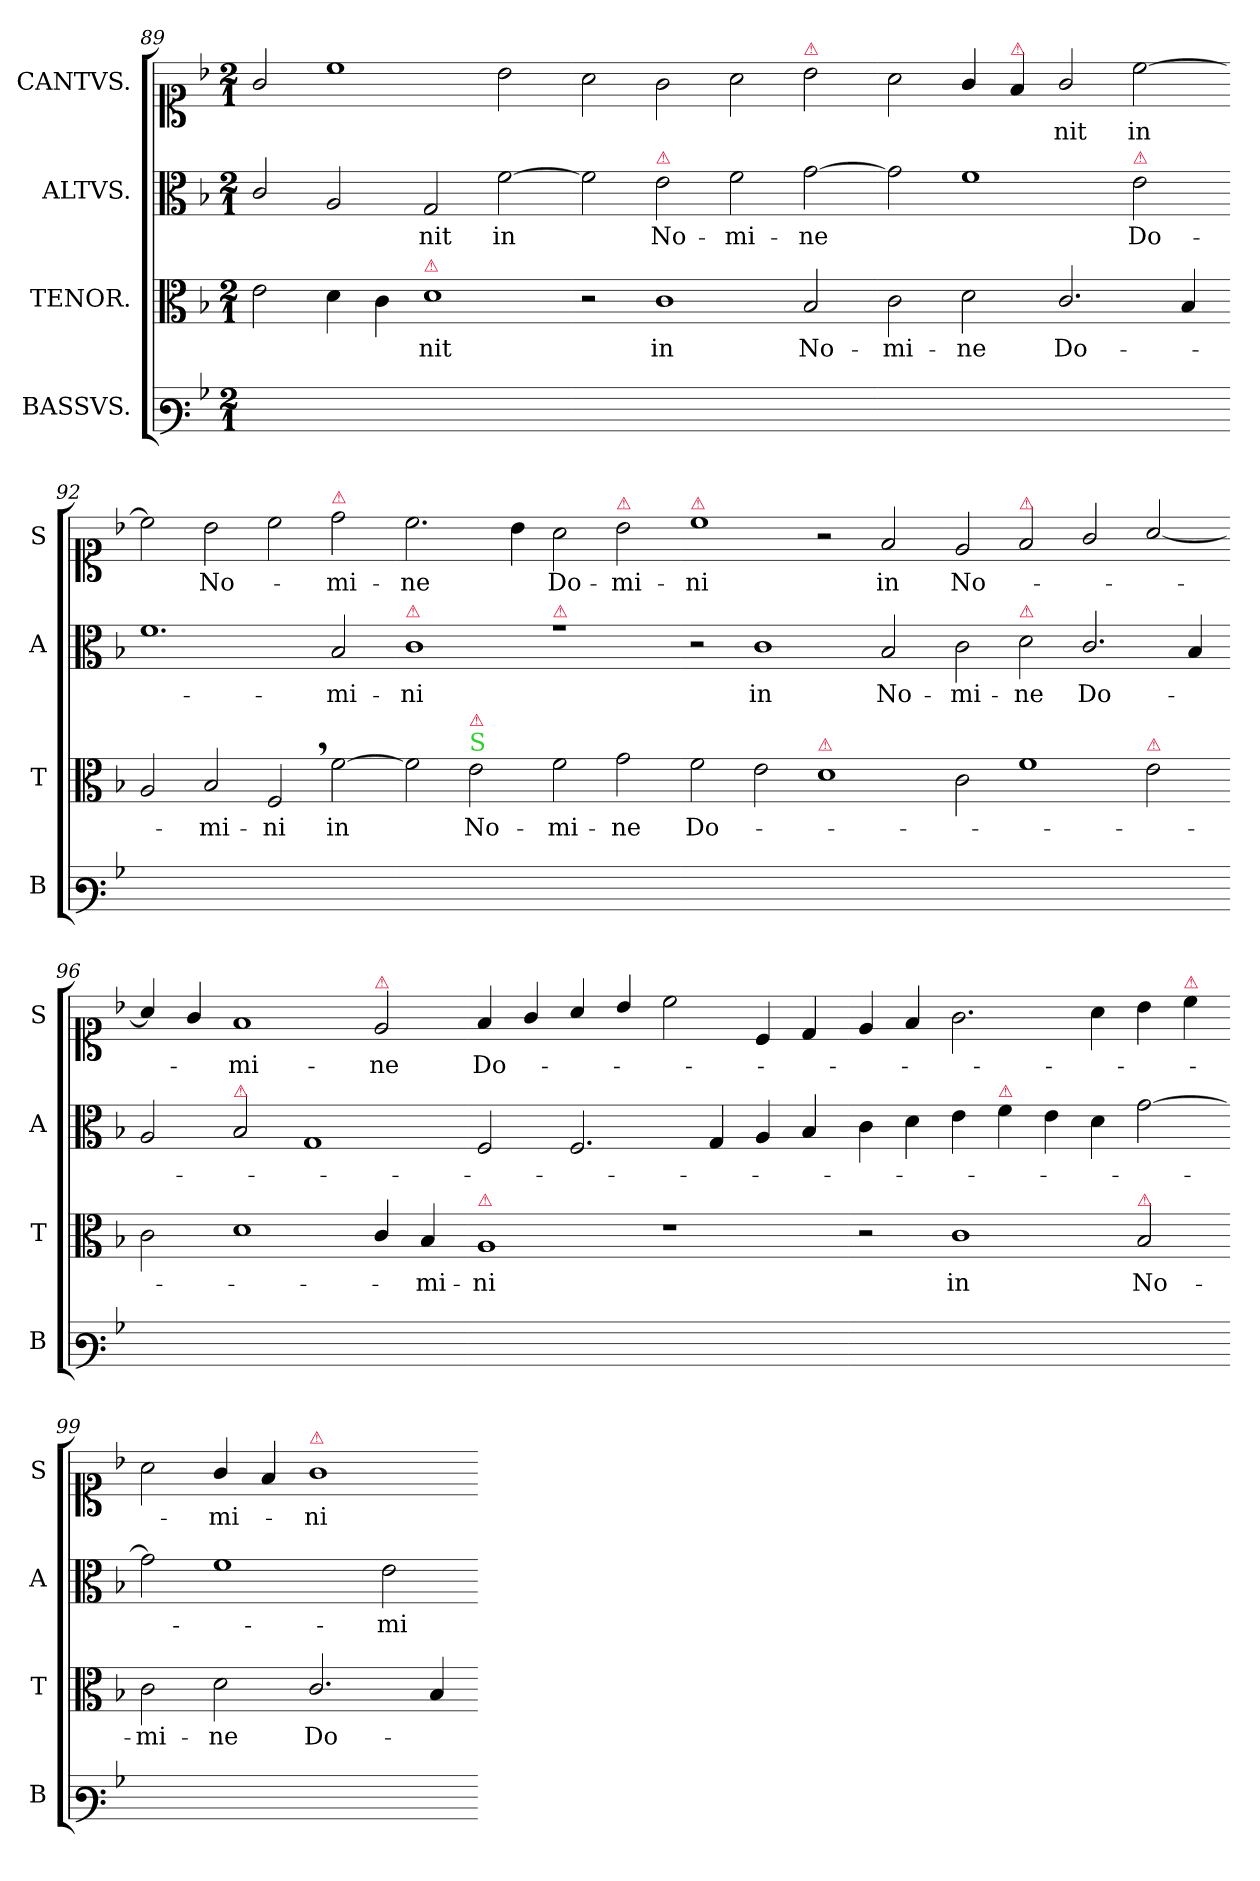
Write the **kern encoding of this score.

**kern	**kern	**text	**kern	**text	**kern	**text
*part4	*part3	*part3	*part2	*part2	*part1	*part1
*staff4	*staff3	*staff3	*staff2	*staff2	*staff1	*staff1
*I"BASSVS.	*I"TENOR.	*	*I"ALTVS.	*	*I"CANTVS.	*
*I'B	*I'T	*	*I'A	*	*I'S	*
*clefF3	*clefC3	*	*clefC3	*	*clefC1	*
*k[b-]	*k[b-]	*	*k[b-]	*	*k[b-]	*
*M2/1	*M2/1	*	*M2/1	*	*M2/1	*
=89	=89	=89	=89	=89	=89	=89
0ryy	2e\	.	2c/	.	2g/	.
.	4d\	.	2A/	.	1cc	.
.	4c\	.	.	.	.	.
!	!LO:TX:a:color=crimson:t=⚠	!	!	!	!	!
.	1d	-nit	2G/	-nit	.	.
.	.	.	[2f	in	2b-\	.
=90-	=90-	=90-	=90-	=90-	=90-	=90-
0ryy	2r	.	2f]	.	2a\	.
!	!	!	!LO:TX:a:color=crimson:t=⚠	!	!	!
.	1c	in	2e\	No-	2g\	.
.	.	.	2f\	-mi-	2a\	.
!	!	!	!	!	!LO:TX:a:color=crimson:t=⚠	!
.	2B-/	No-	[2g	-ne	2b-\	.
=91-	=91-	=91-	=91-	=91-	=91-	=91-
0ryy	2c\	-mi-	2g]	.	2a\	.
.	2d\	-ne	1f	.	4g/	.
!	!	!	!	!	!LO:TX:a:color=crimson:t=⚠	!
.	.	.	.	.	4f/	.
.	2.c/	Do-	.	.	2g/	-nit
!	!	!	!LO:TX:a:color=crimson:t=⚠	!	!	!
.	.	.	2e\	Do-	[2cc	in
.	4B-/	.	.	.	.	.
=92-	=92-	=92-	=92-	=92-	=92-	=92-
0ryy	2A/	.	1.f	.	2cc]	.
.	2B-/	-mi-	.	.	2b-\	No-
.	2F,/	-ni	.	.	2cc\	.
!	!	!	!	!	!LO:TX:a:color=crimson:t=⚠	!
.	[2f\	in	2B-/	mi-	2dd\	-mi-
=93-	=93-	=93-	=93-	=93-	=93-	=93-
!	!	!	!LO:TX:a:color=crimson:t=⚠	!	!	!
0ryy	2f\]	.	1c	-ni	2.cc\	-ne
!	!LO:TX:a:color=limegreen:t=S	!	!	!	!	!
!	!LO:TX:a:color=crimson:t=⚠	!	!	!	!	!
.	2e\	No-	.	.	.	.
.	.	.	.	.	4b-\	.
!	!	!	!LO:TX:a:color=crimson:t=⚠	!	!	!
.	2f\	-mi-	1rg	.	2a\	Do-
!	!	!	!	!	!LO:TX:a:color=crimson:t=⚠	!
.	2g\	-ne	.	.	2b-\	-mi-
=94-	=94-	=94-	=94-	=94-	=94-	=94-
!	!	!	!	!	!LO:TX:a:color=crimson:t=⚠	!
0ryy	2f\	Do-	2r	.	1cc	-ni
.	2e\	.	1c	in	.	.
!	!LO:TX:a:color=crimson:t=⚠	!	!	!	!	!
.	1d	.	.	.	2r	.
.	.	.	2B-/	No-	2f/	in
=95-	=95-	=95-	=95-	=95-	=95-	=95-
0ryy	2c\	.	2c\	-mi-	2e/	No-
!	!	!	!	!	!LO:TX:a:color=crimson:t=⚠	!
!	!	!	!LO:TX:a:color=crimson:t=⚠	!	!	!
.	1f	.	2d\	-ne	2f/	.
.	.	.	2.c/	Do-	2g/	.
!	!LO:TX:a:color=crimson:t=⚠	!	!	!	!	!
.	2e\	.	.	.	[2a/	.
.	.	.	4B-/	.	.	.
=96-	=96-	=96-	=96-	=96-	=96-	=96-
0ryy	2c\	.	2A/	.	4a/]	.
.	.	.	.	.	4g/	.
!	!	!	!LO:TX:a:color=crimson:t=⚠	!	!	!
.	1d	.	2B-/	.	1f	-mi-
.	.	.	1G	.	.	.
!	!	!	!	!	!LO:TX:a:color=crimson:t=⚠	!
.	4c/	.	.	.	2e/	-ne
.	4B-/	-mi-	.	.	.	.
=97-	=97-	=97-	=97-	=97-	=97-	=97-
!	!LO:TX:a:color=crimson:t=⚠	!	!	!	!	!
0ryy	1A	-ni	2F/	.	4f/	Do-
.	.	.	.	.	4g/	.
.	.	.	2.F/	.	4a/	.
.	.	.	.	.	4b-/	.
.	1r	.	.	.	2cc\	.
.	.	.	4G/	.	.	.
.	.	.	4A/	.	4c/	.
.	.	.	4B-/	.	4d/	.
=98-	=98-	=98-	=98-	=98-	=98-	=98-
0ryy	2r	.	4c\	.	4e/	.
.	.	.	4d\	.	4f/	.
.	1c	in	4e\	.	2.g\	.
!	!	!	!LO:TX:a:color=crimson:t=⚠	!	!	!
.	.	.	4f\	.	.	.
.	.	.	4e\	.	.	.
.	.	.	4d\	.	4a\	.
!	!LO:TX:a:color=crimson:t=⚠	!	!	!	!	!
.	2B-/	No-	[2g	.	4b-\	.
!	!	!	!	!	!LO:TX:a:color=crimson:t=⚠	!
.	.	.	.	.	4cc\	.
=99-	=99-	=99-	=99-	=99-	=99-	=99-
0ryy	2c\	-mi-	2g]	.	2a\	.
.	2d\	-ne	1f	.	4g/	mi-
.	.	.	.	.	4f/	.
!	!	!	!	!	!LO:TX:a:color=crimson:t=⚠	!
.	2.c/	Do-	.	.	1g	-ni
.	.	.	2e\	-mi-	.	.
.	4B-/	.	.	.	.	.
=-	=-	=-	=-	=-	=-	=-
*-	*-	*-	*-	*-	*-	*-
